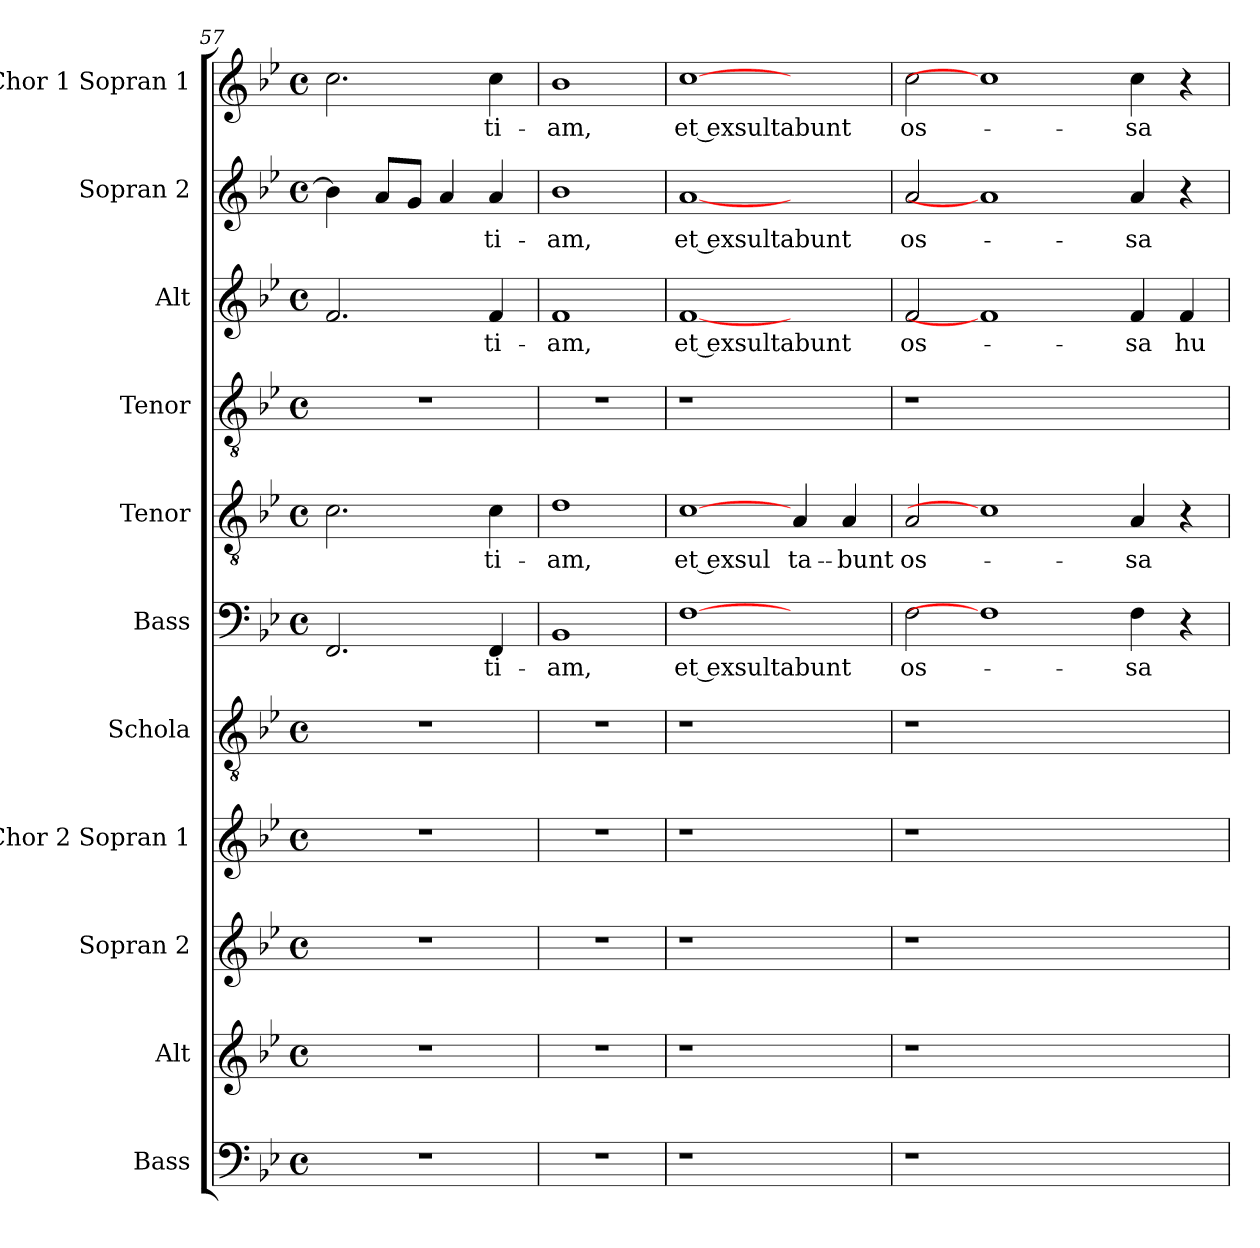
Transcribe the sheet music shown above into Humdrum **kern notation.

**kern	**kern	**kern	**kern	**kern	**kern	**text	**kern	**text	**kern	**kern	**text	**kern	**text	**kern	**text
*part11	*part10	*part9	*part8	*part7	*part6	*part6	*part5	*part5	*part4	*part3	*part3	*part2	*part2	*part1	*part1
*staff11	*staff10	*staff9	*staff8	*staff7	*staff6	*staff6	*staff5	*staff5	*staff4	*staff3	*staff3	*staff2	*staff2	*staff1	*staff1
*I"Bass	*I"Alt	*I"Sopran 2	*I"Chor 2 Sopran 1	*I"Schola	*I"Bass	*	*I"Tenor	*	*I"Tenor	*I"Alt	*	*I"Sopran 2	*	*I"Chor 1 Sopran 1	*
*	*	*	*I'Ch	*I'Ch	*	*	*	*	*I'T.	*	*	*	*	*I'Ch	*
*clefF4	*clefG2	*clefG2	*clefG2	*clefGv2	*clefF4	*	*clefGv2	*	*clefGv2	*clefG2	*	*clefG2	*	*clefG2	*
*k[b-e-]	*k[b-e-]	*k[b-e-]	*k[b-e-]	*k[b-e-]	*k[b-e-]	*	*k[b-e-]	*	*k[b-e-]	*k[b-e-]	*	*k[b-e-]	*	*k[b-e-]	*
*M4/4	*M4/4	*M4/4	*M4/4	*M4/4	*M4/4	*	*M4/4	*	*M4/4	*M4/4	*	*M4/4	*	*M4/4	*
*met(c)	*met(c)	*met(c)	*met(c)	*met(c)	*met(c)	*	*met(c)	*	*met(c)	*met(c)	*	*met(c)	*	*met(c)	*
=57	=57	=57	=57	=57	=57	=57	=57	=57	=57	=57	=57	=57	=57	=57	=57
1r	1r	1r	1r	1r	2.FF/	.	2.c\	.	1r	2.f/	.	4b-\]	.	2.cc\	.
.	.	.	.	.	.	.	.	.	.	.	.	8a/L	.	.	.
.	.	.	.	.	.	.	.	.	.	.	.	8g/J	.	.	.
.	.	.	.	.	.	.	.	.	.	.	.	4a/	.	.	.
.	.	.	.	.	4FF/	-ti-	4c\	-ti-	.	4f/	-ti-	4a/	ti-	4cc\	ti-
=58	=58	=58	=58	=58	=58	=58	=58	=58	=58	=58	=58	=58	=58	=58	=58
1r	1r	1r	1r	1r	1BB-	-am,	1d	-am,	1r	1f	-am,	1b-	-am,	1b-	-am,
=59	=59	=59	=59	=59	=59	=59	=59	=59	=59	=59	=59	=59	=59	=59	=59
*	*	*	*	*	*	*	*^	*	*	*	*	*	*	*	*
1r	1r	1r	1r	1r	[1F	et exsultabunt	[1c	1ryy	et exsul -	1r	[1f	et exsultabunt	[1a	et exsultabunt	[1cc	et exsultabunt
2ryy	2ryy	2ryy	2ryy	2ryy	2ryy	.	2ryy	4A/	ta-	2ryy	2ryy	.	2ryy	.	2ryy	.
.	.	.	.	.	.	.	.	4A/	-bunt	.	.	.	.	.	.	.
*	*	*	*	*	*	*	*v	*v	*	*	*	*	*	*	*	*
=60	=60	=60	=60	=60	=60	=60	=60	=60	=60	=60	=60	=60	=60	=60	=60
1r	1r	1r	1r	1r	2F\	os-	2A/	os-	1r	2f/	os-	2a/	os-	2cc\	os-
.	.	.	.	.	1F]	.	1c]	.	.	1f]	.	1a]	.	1cc]	.
1ryy	1ryy	1ryy	1ryy	1ryy	.	.	.	.	1ryy	.	.	.	.	.	.
.	.	.	.	.	4F\	-sa	4A/	-sa	.	4f/	-sa	4a/	-sa	4cc\	-sa
.	.	.	.	.	4r	.	4r	.	.	4f/	hu-	4r	.	4r	.
=	=	=	=	=	=	=	=	=	=	=	=	=	=	=	=
*-	*-	*-	*-	*-	*-	*-	*-	*-	*-	*-	*-	*-	*-	*-	*-
